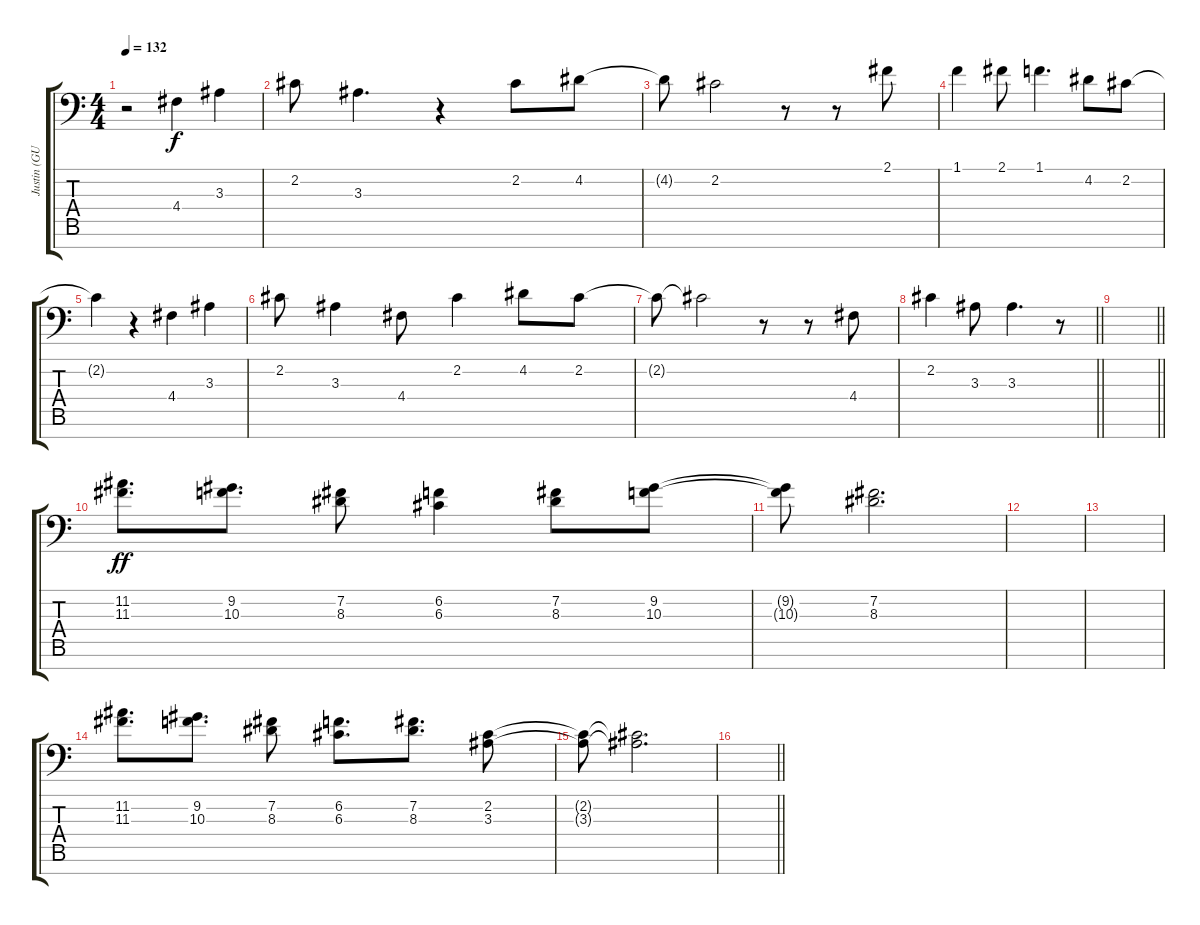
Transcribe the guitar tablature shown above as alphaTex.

\track ("Justin (GUIDE ONLY)" "Justin (GU") {instrument trombone}
\staff {score tabs}
\tuning (E4 B3 G3 D3 A2 E2 C-1) {hide}
\ts (4 4)
\tempo 132
\clef f4
\ks c
r.2{dy f} 4.4.4 3.3.4 |
2.2.8 3.3.4{d} r.4 2.2.8 4.2.8 |
4.2{t}.8 2.2.2 r.8 r.8 2.1.8 |
1.1.4 2.1.8 1.1.4{d} 4.2.8 2.2.8 |
2.2{t}.4 r.4 4.4.4 3.3.4 |
2.2.8 3.3.4 4.4.8 2.2.4 4.2.8 2.2.8 |
2.2{t}.8 2.2{t}.2 r.8 r.8 4.4.8 |
\barLineRight lightlight
2.2.4 3.3.8 3.3.4{d} r.8 |
\section ("" "")
\barLineRight lightlight
|
\section ("" "")
(11.2 11.3).8{d dy ff} (9.2 10.3).8{d} (7.2 8.3).8 (6.2 6.3).4 (7.2 8.3).8 (9.2 10.3).8 |
(9.2{t} 10.3{t}).8 (7.2 8.3).2{d} |
|
|
(11.2 11.3).8{d} (9.2 10.3).8{d} (7.2 8.3).8 (6.2 6.3).8{d} (7.2 8.3).8{d} (2.2 3.3).8 |
(2.2{t} 3.3{t}).8 (2.2{t} 3.3{t}).2{d} |
\barLineRight lightlight
